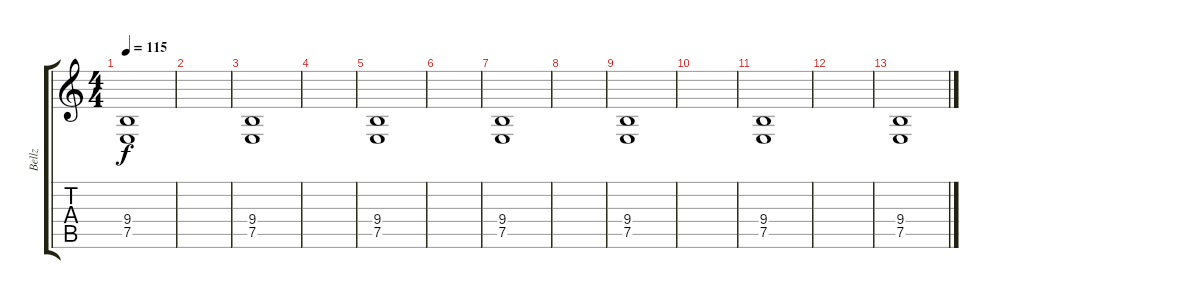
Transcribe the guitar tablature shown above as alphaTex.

\track ("Bellz" "Bellz") {instrument tubularbells}
\staff {score tabs}
\tuning (E4 B3 G3 D3 A2 E2) {hide}
\ts (4 4)
\tempo 115
\clef g2
\ks c
(9.4 7.5).1{dy f} |
|
(9.4 7.5).1 |
|
(9.4 7.5).1 |
|
(9.4 7.5).1 |
|
(9.4 7.5).1 |
|
(9.4 7.5).1 |
|
(9.4 7.5).1
